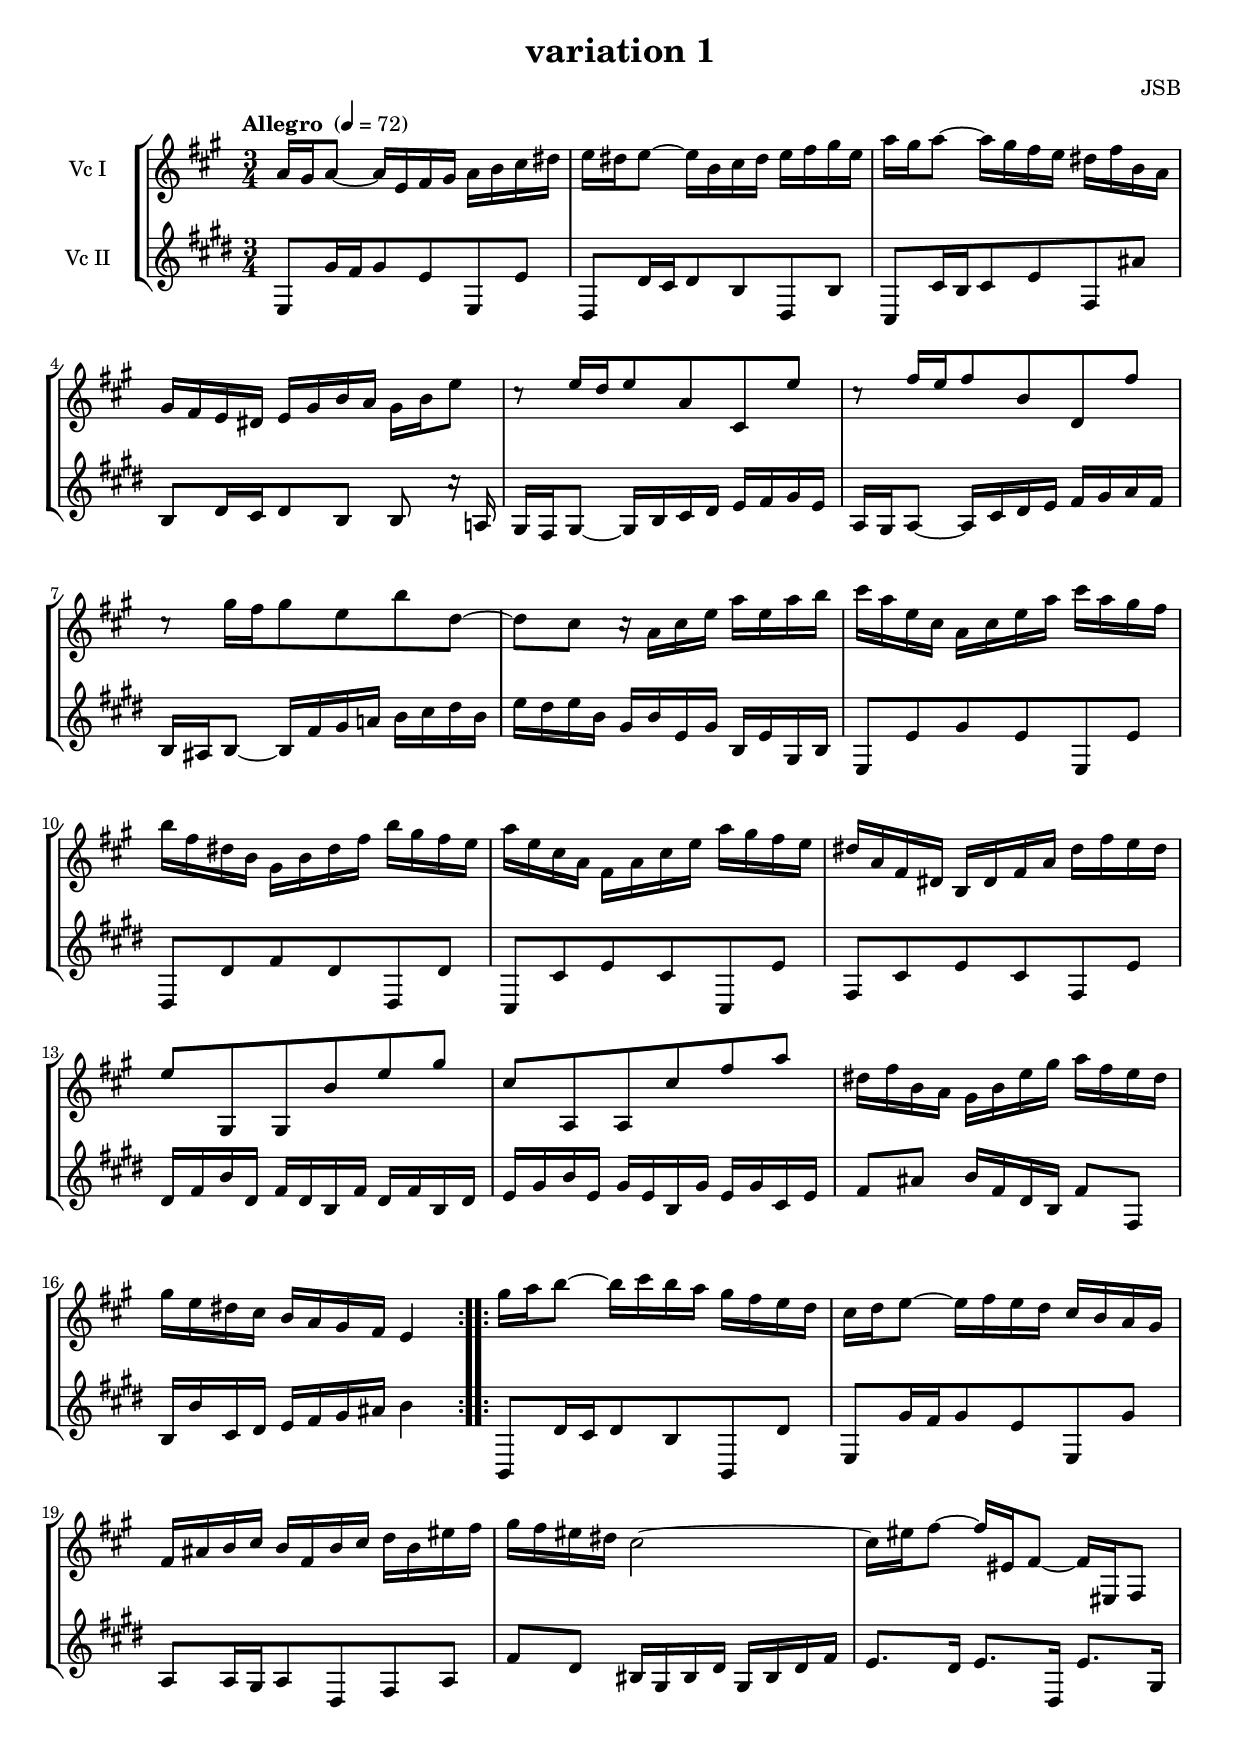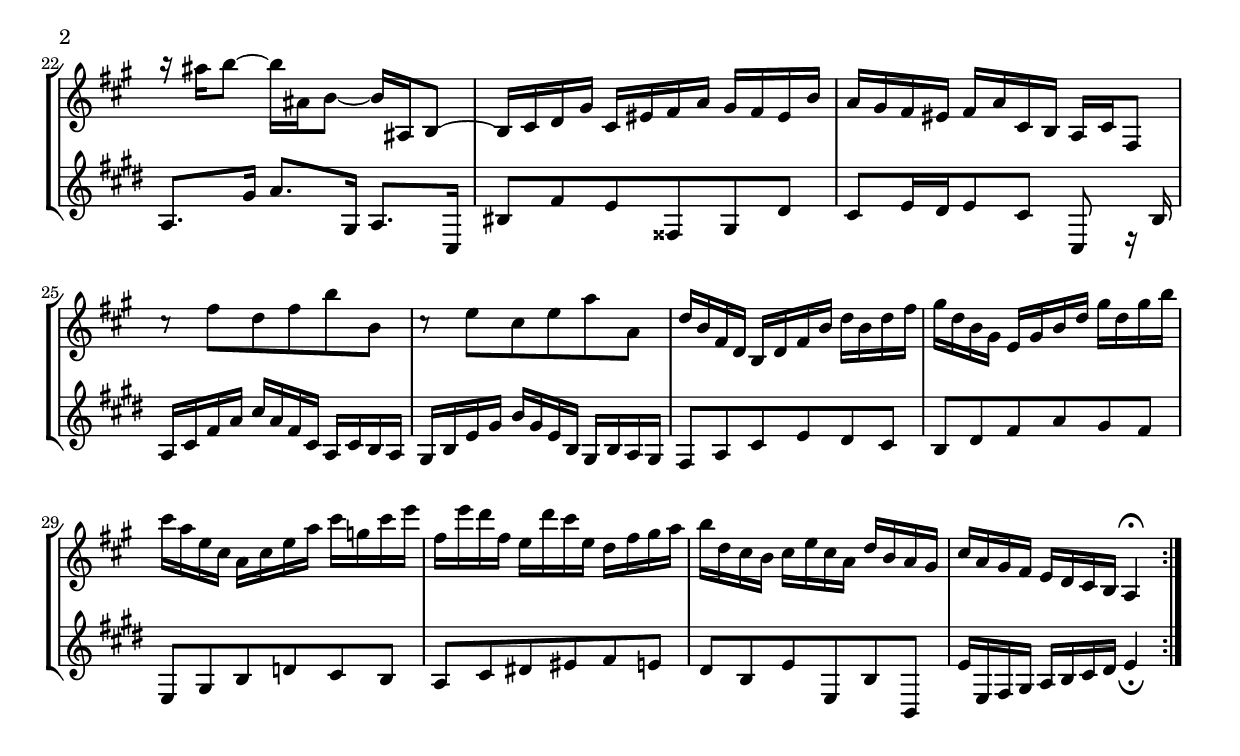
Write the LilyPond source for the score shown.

   \version "2.14.2"
   #(set-global-staff-size 18.5)
   \header {
   title = "variation 1"
   subtitle = ""
   composer = "JSB"
   arranger = ""
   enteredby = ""
   }
   voiceconsts = {
   \key g \major
   \time 3/4
   %\clef "bass"
    \clef "treble"
   % \numericTimeSignature
   \compressFullBarRests
   \tempo "Allegro " 4=72
   }
   %mihi = "harpsichord"
   %milo = "harpsichord"
   mihi = "clarinet"
   %minstr = "accordion"
   milo = "bassoon"
      vb = \relative c' {
   \voiceconsts
        \override Script #'padding = #1.0
        %1-5
         g8[ b'16 a16 b8 g8 g,8 g'8] 
        fis,8[ fis'16 e16 fis8 d8 fis,8 d'8]
        e,8[ e'16 d16 e8 g8 a,8 cis'8]
         d,8[ fis16 e16 fis8 d8] d8 e'16\rest c,!16
         b16 a16 b8_~ b16 d16 e16 fis16  g16 a16 b16 g16

        %6-10
         c,16 b16 c8_~  c16 e16 fis16 g16 a16 b16 c16 a16
         d,16 cis16 d8_~  d16 a'16 b16 c!16 d16 e16 fis16 d16
        g16 fis16 g16 d16 b16 d16 g,16 b16 d,16 g16 b,16 d16
          g,8[  g'8 b8 g8  g,8  g'8]
         fis,8[  fis'8 a8 fis8  fis,8  fis'8]

        %11-15
         e,8[  e'8 g8 e8  e,8  g'8]   
        a,8 e'8 g8 e8 a,8 g'8
        fis16 a16 d16 fis,16 a16 fis16 d16 a'16 fis16 a16 d,16 fis16
        g16 b16 d16 g,16 b16 g16 d16 b'16 g16 b16 e,16 g16
        a8[ cis8] d16[ a16 fis16 d16] a'8[ a,8]

        %16-20
         d16 d'16 e,16 fis16  g16 a16 b16 cis16 d4
         d,,8[ fis'16 e16 fis8 d8 d,8 fis'8]
        g,8[ b'16 a16 b8 g8 g,8 b'8]
         c,8[ c16 b16 c8 fis,8 a8 c8]
        a'8 fis8 dis16 b16 dis16 fis16  b,16   dis16  fis16  a16   

        %21-25
        g8. fis16 g8.[   fis,16]  g'8. b,16
         c8.[   b'16] c8.[   b,16]  c8. e,16 
        dis'8[ a'8 g8 ais,8 b8 fis'8]
        e8[ g16 fis16 g8 e8] e,8 g16\rest d'16
        c16 e16 a16 c16 e16 c16 a16 e16 c16 e16 d16 c16    

        %26-30
        b16 d16 g16 b16 d16 b16 g16 d16  b16 d16 c16 b16
         a8[ c8 e8 g8 fis8 e8]
        d8[ fis8 a8 c8 b8 a8]
        g,8[ b8 d8 f8 e8 d8]
        c8[ e8 fis!8 gis8 a8 g8]    

        %31-32
        fis8[ d8 g8  g,8 d'8 d,8]
         g'16 g,16 a16 b16  c16 d16 e16 fis16 g4_\fermata    


}



      va = \relative c' {
   \voiceconsts
    \override Script #'padding = #1.0
    \repeat volta 2 { %begin repeated section
        %1-5
         g'16 fis16 g8_~ g16 d16 e16 fis16 g16 a16 b16 cis16
         d16 cis16 d8^~ d16 a16 b16 cis16 d16 e16 fis16 d16
        g16 fis16 g8^~ g16 fis16 e16 d16  cis16 e16 a,16 g16
        fis16 e16 d16 cis16  d16 fis16   a16  g16  fis16 a16 d8
          b8\rest d16[ c16 d8 g,8 b,8 d'8]

        %6-10
        b8\rest e16[ d16 e8 a,8 c,8 e'8]
         b8\rest fis'16[ e16 fis8 d8 a'8 c,8^~] 
        c8 b8 b16\rest g16 b16 d16 g16 d16 g16 a16
        b16 g16 d16 b16 g16 b16 d16 g16 b16 g16 fis16 e16
        a16 e16 cis16 a16 fis16 a16 cis16 e16 a16 fis16 e16 d16

        %11-15
        g16 d16 b16 g16 e16 g16 b16 d16 g16 fis16 e16 d16
         cis16 g16 e16 cis16 a16 cis16 e16 g16  cis16 e16 d16 cis16
        d8  fis,,8 fis8  a'8 d8 fis8
        b,8   g,8 g8  b'8 e8 g8
        cis,16 e16 a,16 g16 fis16 a16 d16 fis16 g16 e16 d16 cis16 

        %16-20
        fis16 d16 cis16 b16  a16 g16 fis16 e16  d4       
    } %end of repeated section
    \repeat volta 2 { %begin repeated section
         fis'16 g16 a8^~ a16 b16 a16 g16 fis16 e16 d16 c16
        b16 c16 d8^~ d16 e16 d16 c16  b16 a16 g16 fis16 
        e16 gis16 a16 b16 a16 e16 a16 b16 c16 a16 dis16 e16
        fis16 e16 dis16 cis16 b2^~

        %21-25
        b16 dis16 e8^~ e16 dis,16 e8_~ e16   dis,16  e8
          a''16\rest gis16 a8^~ a16 gis,16 a8_~ a16   gis,16  a8^~
         a16   b16 c16 fis16 b,16 dis16 e16 g16 fis16 e16 dis16 a'16  
        g16 fis16 e16 dis16  e16 g16   b,16  a16 g16 b16 e,8 
          b''8\rest e8 c8 e8 a8 a,8         

        %26-30
        b8\rest d8 b8 d8 g8 g,8
         c16 a16 e16 c16 a16 c16 e16 a16  c16 a16 c16 e16
        fis16 c16 a16 fis16  d16 fis16 a16 c16  fis16 c16 fis16 a16
        b16 g16 d16 b16 g16 b16 d16 g16 b16 f16 b16 d16 
        e,16 d'16 c16 e,16 d16 c'16 b16 d,16 c16 e16 fis16 g16        

        %31-32
        a16 c,16 b16 a16  b16 d16 b16 g16 c16 a16 g16 fis16
        b16 g16 fis16 e16 d16 c16 b16 a16 g4\fermata
    } %end repeated section

}


   music = \new StaffGroup <<
   \new Staff {
   \set Staff.midiInstrument = \mihi
   \set Staff.instrumentName = #"Vc I"
   \transpose bes, c { \va }
   }
   \new Staff {
   \set Staff.midiInstrument = \mihi
   \set Staff.instrumentName = #"Vc II"
   \transpose es c { \vb }
   }
   >>
   \book {
   \score {
   \music
   \layout {}
   }
   \score {
   \unfoldRepeats \music
   \midi {
   \context {
   \Score
   }
   }
   }
   }
